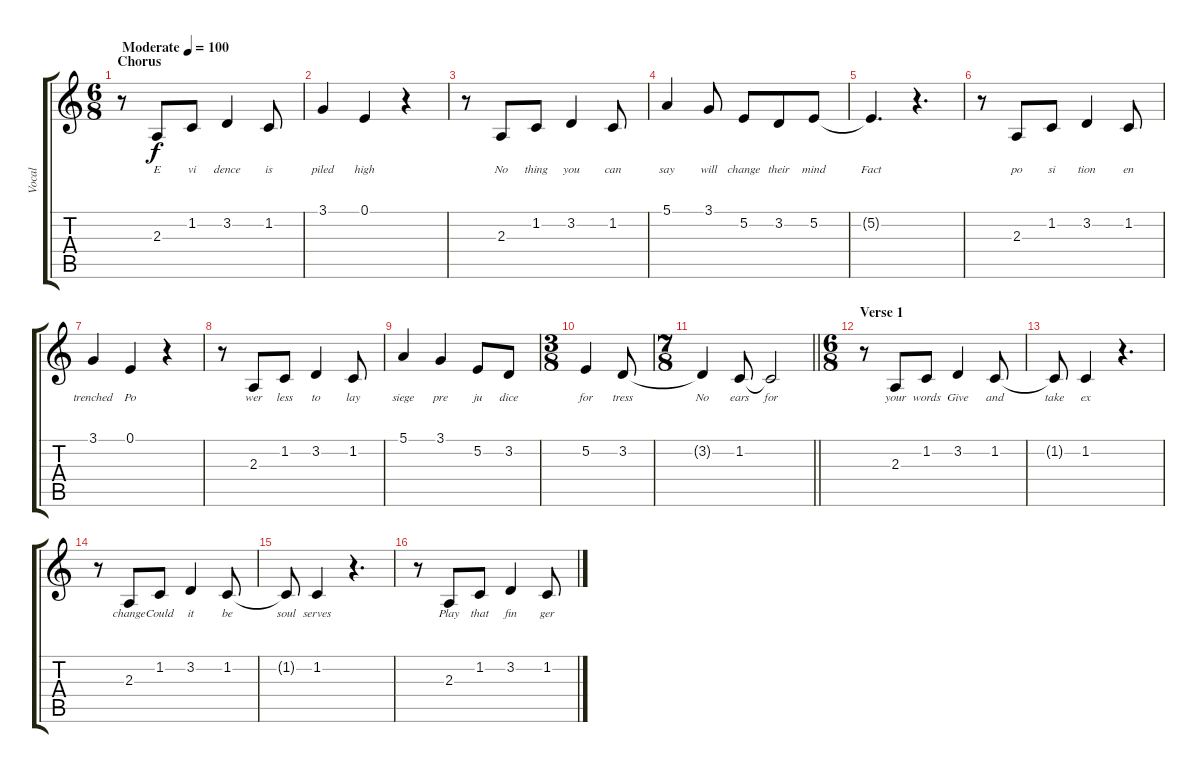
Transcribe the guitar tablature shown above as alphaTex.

\track ("Vocal" "Vocal") {instrument acousticgrandpiano}
\staff {score tabs}
\tuning (E4 B3 G3 D3 A2 E2) {hide}
\ts (6 8)
\section ("" "Chorus")
\tempo (100 "Moderate")
\clef g2
\ks c
r.8{dy f instrument acousticgrandpiano} 2.3.8{lyrics (0 "E") lyrics (1 "") lyrics (2 "") lyrics (3 "") lyrics (4 "")} 1.2.8{lyrics (0 "vi") lyrics (1 "") lyrics (2 "") lyrics (3 "") lyrics (4 "")} 3.2.4{lyrics (0 "dence") lyrics (1 "") lyrics (2 "") lyrics (3 "") lyrics (4 "")} 1.2.8{lyrics (0 "is") lyrics (1 "") lyrics (2 "") lyrics (3 "") lyrics (4 "")} |
3.1.4{lyrics (0 "piled") lyrics (1 "") lyrics (2 "") lyrics (3 "") lyrics (4 "")} 0.1.4{lyrics (0 "high") lyrics (1 "") lyrics (2 "") lyrics (3 "") lyrics (4 "")} r.4 |
r.8 2.3.8{lyrics (0 "No") lyrics (1 "") lyrics (2 "") lyrics (3 "") lyrics (4 "")} 1.2.8{lyrics (0 "thing") lyrics (1 "") lyrics (2 "") lyrics (3 "") lyrics (4 "")} 3.2.4{lyrics (0 "you") lyrics (1 "") lyrics (2 "") lyrics (3 "") lyrics (4 "")} 1.2.8{lyrics (0 "can") lyrics (1 "") lyrics (2 "") lyrics (3 "") lyrics (4 "")} |
5.1.4{lyrics (0 "say") lyrics (1 "") lyrics (2 "") lyrics (3 "") lyrics (4 "")} 3.1.8{lyrics (0 "will") lyrics (1 "") lyrics (2 "") lyrics (3 "") lyrics (4 "")} 5.2.8{lyrics (0 "change") lyrics (1 "") lyrics (2 "") lyrics (3 "") lyrics (4 "")} 3.2.8{lyrics (0 "their") lyrics (1 "") lyrics (2 "") lyrics (3 "") lyrics (4 "")} 5.2.8{lyrics (0 "mind") lyrics (1 "") lyrics (2 "") lyrics (3 "") lyrics (4 "")} |
5.2{t}.4{d lyrics (0 "Fact") lyrics (1 "") lyrics (2 "") lyrics (3 "") lyrics (4 "")} r.4{d} |
r.8 2.3.8{lyrics (0 "po") lyrics (1 "") lyrics (2 "") lyrics (3 "") lyrics (4 "")} 1.2.8{lyrics (0 "si") lyrics (1 "") lyrics (2 "") lyrics (3 "") lyrics (4 "")} 3.2.4{lyrics (0 "tion") lyrics (1 "") lyrics (2 "") lyrics (3 "") lyrics (4 "")} 1.2.8{lyrics (0 "en") lyrics (1 "") lyrics (2 "") lyrics (3 "") lyrics (4 "")} |
3.1.4{lyrics (0 "trenched") lyrics (1 "") lyrics (2 "") lyrics (3 "") lyrics (4 "")} 0.1.4{lyrics (0 "Po") lyrics (1 "") lyrics (2 "") lyrics (3 "") lyrics (4 "")} r.4 |
r.8 2.3.8{lyrics (0 "wer") lyrics (1 "") lyrics (2 "") lyrics (3 "") lyrics (4 "")} 1.2.8{lyrics (0 "less") lyrics (1 "") lyrics (2 "") lyrics (3 "") lyrics (4 "")} 3.2.4{lyrics (0 "to") lyrics (1 "") lyrics (2 "") lyrics (3 "") lyrics (4 "")} 1.2.8{lyrics (0 "lay") lyrics (1 "") lyrics (2 "") lyrics (3 "") lyrics (4 "")} |
5.1.4{lyrics (0 "siege") lyrics (1 "") lyrics (2 "") lyrics (3 "") lyrics (4 "")} 3.1.4{lyrics (0 "pre") lyrics (1 "") lyrics (2 "") lyrics (3 "") lyrics (4 "")} 5.2.8{lyrics (0 "ju") lyrics (1 "") lyrics (2 "") lyrics (3 "") lyrics (4 "")} 3.2.8{lyrics (0 "dice") lyrics (1 "") lyrics (2 "") lyrics (3 "") lyrics (4 "")} |
\ts (3 8)
5.2.4{lyrics (0 "for") lyrics (1 "") lyrics (2 "") lyrics (3 "") lyrics (4 "")} 3.2.8{lyrics (0 "tress") lyrics (1 "") lyrics (2 "") lyrics (3 "") lyrics (4 "")} |
\ts (7 8)
\barLineRight lightlight
3.2{t}.4{lyrics (0 "No") lyrics (1 "") lyrics (2 "") lyrics (3 "") lyrics (4 "")} 1.2.8{lyrics (0 "ears") lyrics (1 "") lyrics (2 "") lyrics (3 "") lyrics (4 "")} 1.2{t}.2{lyrics (0 "for") lyrics (1 "") lyrics (2 "") lyrics (3 "") lyrics (4 "")} |
\ts (6 8)
\section ("" "Verse 1")
r.8 2.3.8{lyrics (0 "your") lyrics (1 "") lyrics (2 "") lyrics (3 "") lyrics (4 "")} 1.2.8{lyrics (0 "words") lyrics (1 "") lyrics (2 "") lyrics (3 "") lyrics (4 "")} 3.2.4{lyrics (0 "Give") lyrics (1 "") lyrics (2 "") lyrics (3 "") lyrics (4 "")} 1.2.8{lyrics (0 "and") lyrics (1 "") lyrics (2 "") lyrics (3 "") lyrics (4 "")} |
1.2{t}.8{lyrics (0 "take") lyrics (1 "") lyrics (2 "") lyrics (3 "") lyrics (4 "")} 1.2.4{lyrics (0 "ex") lyrics (1 "") lyrics (2 "") lyrics (3 "") lyrics (4 "")} r.4{d} |
r.8 2.3.8{lyrics (0 "change") lyrics (1 "") lyrics (2 "") lyrics (3 "") lyrics (4 "")} 1.2.8{lyrics (0 "Could") lyrics (1 "") lyrics (2 "") lyrics (3 "") lyrics (4 "")} 3.2.4{lyrics (0 "it") lyrics (1 "") lyrics (2 "") lyrics (3 "") lyrics (4 "")} 1.2.8{lyrics (0 "be") lyrics (1 "") lyrics (2 "") lyrics (3 "") lyrics (4 "")} |
1.2{t}.8{lyrics (0 "soul") lyrics (1 "") lyrics (2 "") lyrics (3 "") lyrics (4 "")} 1.2.4{lyrics (0 "serves") lyrics (1 "") lyrics (2 "") lyrics (3 "") lyrics (4 "")} r.4{d} |
r.8 2.3.8{lyrics (0 "Play") lyrics (1 "") lyrics (2 "") lyrics (3 "") lyrics (4 "")} 1.2.8{lyrics (0 "that") lyrics (1 "") lyrics (2 "") lyrics (3 "") lyrics (4 "")} 3.2.4{lyrics (0 "fin") lyrics (1 "") lyrics (2 "") lyrics (3 "") lyrics (4 "")} 1.2.8{lyrics (0 "ger") lyrics (1 "") lyrics (2 "") lyrics (3 "") lyrics (4 "")}
